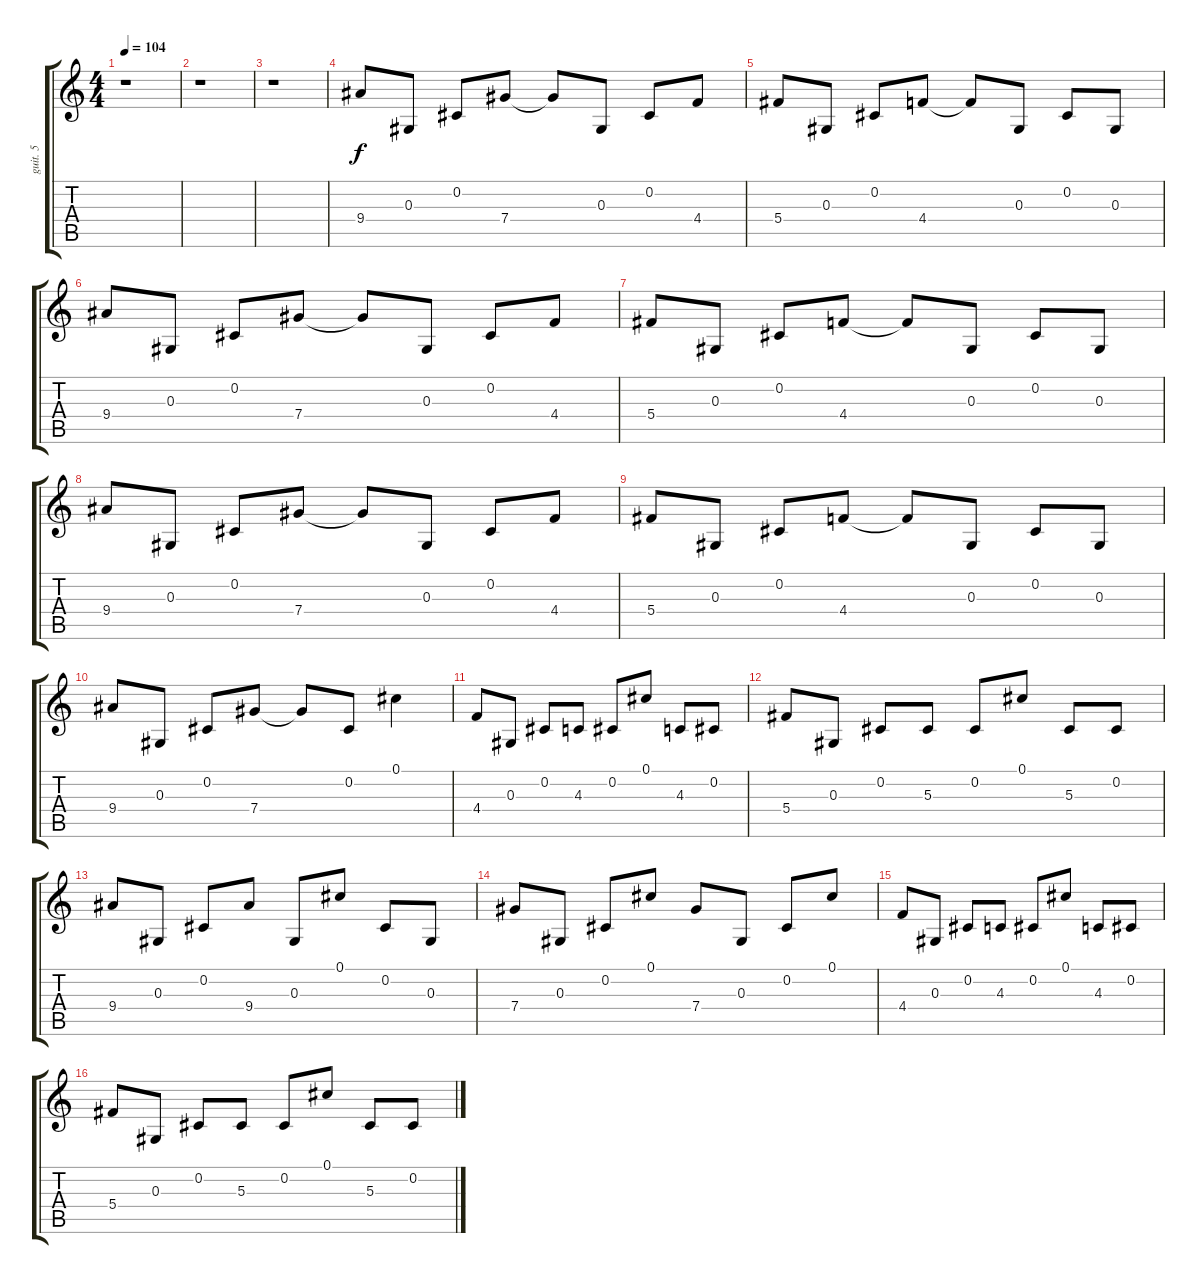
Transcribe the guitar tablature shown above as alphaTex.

\track ("guit. 5" "guit. 5") {instrument distortionguitar}
\staff {score tabs}
\tuning (Db4 Db3 Ab2 Db3 Ab2 Db2) {hide}
\ts (4 4)
\tempo 104
\clef g2
\ks c
r.1{dy mf} |
r.1 |
r.1 |
9.4.8{dy f} 0.3.8 0.2.8 7.4.8 7.4{t}.8 0.3.8 0.2.8 4.4.8 |
5.4.8 0.3.8 0.2.8 4.4.8 4.4{t}.8 0.3.8 0.2.8 0.3.8 |
9.4.8 0.3.8 0.2.8 7.4.8 7.4{t}.8 0.3.8 0.2.8 4.4.8 |
5.4.8 0.3.8 0.2.8 4.4.8 4.4{t}.8 0.3.8 0.2.8 0.3.8 |
9.4.8 0.3.8 0.2.8 7.4.8 7.4{t}.8 0.3.8 0.2.8 4.4.8 |
5.4.8 0.3.8 0.2.8 4.4.8 4.4{t}.8 0.3.8 0.2.8 0.3.8 |
9.4.8 0.3.8 0.2.8 7.4.8 7.4{t}.8 0.2.8 0.1.4 |
4.4.8{volume 15} 0.3.8 0.2.8 4.3.8 0.2.8 0.1.8 4.3.8 0.2.8 |
5.4.8 0.3.8 0.2.8 5.3.8 0.2.8 0.1.8 5.3.8 0.2.8 |
9.4.8 0.3.8 0.2.8 9.4.8 0.3.8 0.1.8 0.2.8 0.3.8 |
7.4.8 0.3.8 0.2.8 0.1.8 7.4.8 0.3.8 0.2.8 0.1.8 |
4.4.8 0.3.8 0.2.8 4.3.8 0.2.8 0.1.8 4.3.8 0.2.8 |
5.4.8 0.3.8 0.2.8 5.3.8 0.2.8 0.1.8 5.3.8 0.2.8
